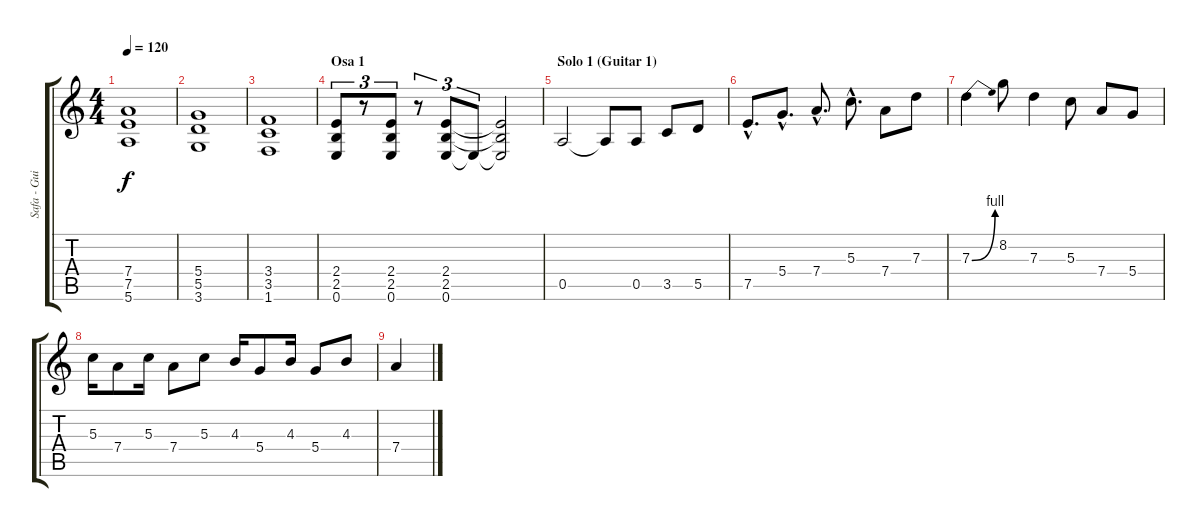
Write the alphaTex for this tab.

\track ("Safa - Guitar 1" "Safa - Gui") {instrument distortionguitar}
\staff {score tabs}
\tuning (E4 B3 G3 D3 A2 E2) {hide}
\ts (4 4)
\tempo 120
\clef g2
\ks c
(7.4 7.5 5.6).1{dy f} |
(5.4 5.5 3.6).1 |
(3.4 3.5 1.6).1 |
\section ("" "Osa 1")
(2.4 2.5 0.6).8{tu (3 2)} r.8{tu (3 2)} (2.4 2.5 0.6).8{tu (3 2)} r.8{tu (3 2)} (2.4 2.5 0.6).8{tu (3 2)} 0.6{t}.8{tu (3 2)} (2.4{t} 2.5{t} 0.6{t}).2 |
\section ("" "Solo 1 (Guitar 1) ")
0.5.2 0.5{t}.8 0.5.8 3.5.8 5.5.8 |
7.5{hac}.8{d} 5.4{hac}.8{d} 7.4{hac}.8{d} 5.3{hac}.8{d} 7.4.8 7.3.8 |
7.3{be (bend 0 0 60 4)}.4 8.2.8 7.3.4 5.3.8 7.4.8 5.4.8 |
5.3.16 7.4.8 5.3.16 7.4.8 5.3.8 4.3.16 5.4.8 4.3.16 5.4.8 4.3.8 |
7.4.4
